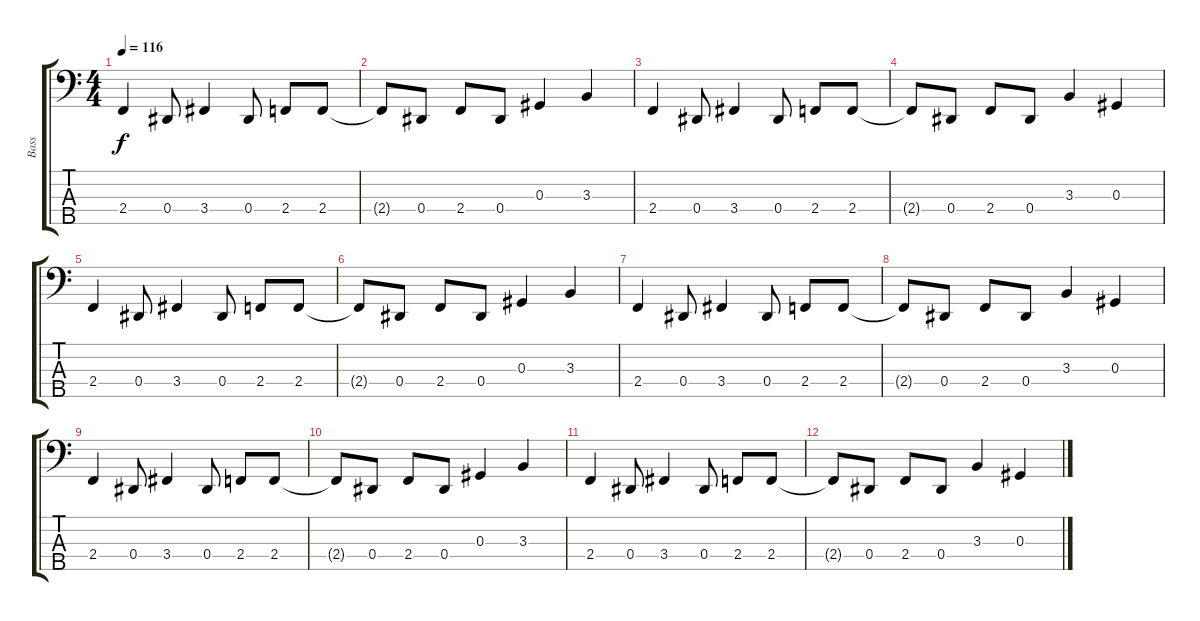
\track ("Bass" "Bass") {instrument electricbassfinger}
\staff {score tabs}
\tuning (Gb2 Db2 Ab1 Eb1 C1) {hide}
\ts (4 4)
\tempo 116
\clef f4
\ks c
2.4.4{dy f} 0.4.8 3.4.4 0.4.8 2.4.8 2.4.8 |
2.4{t}.8 0.4.8 2.4.8 0.4.8 0.3.4 3.3.4 |
2.4.4 0.4.8 3.4.4 0.4.8 2.4.8 2.4.8 |
2.4{t}.8 0.4.8 2.4.8 0.4.8 3.3.4 0.3.4 |
2.4.4 0.4.8 3.4.4 0.4.8 2.4.8 2.4.8 |
2.4{t}.8 0.4.8 2.4.8 0.4.8 0.3.4 3.3.4 |
2.4.4 0.4.8 3.4.4 0.4.8 2.4.8 2.4.8 |
2.4{t}.8 0.4.8 2.4.8 0.4.8 3.3.4 0.3.4 |
2.4.4 0.4.8 3.4.4 0.4.8 2.4.8 2.4.8 |
2.4{t}.8 0.4.8 2.4.8 0.4.8 0.3.4 3.3.4 |
2.4.4 0.4.8 3.4.4 0.4.8 2.4.8 2.4.8 |
2.4{t}.8 0.4.8 2.4.8 0.4.8 3.3.4 0.3.4
